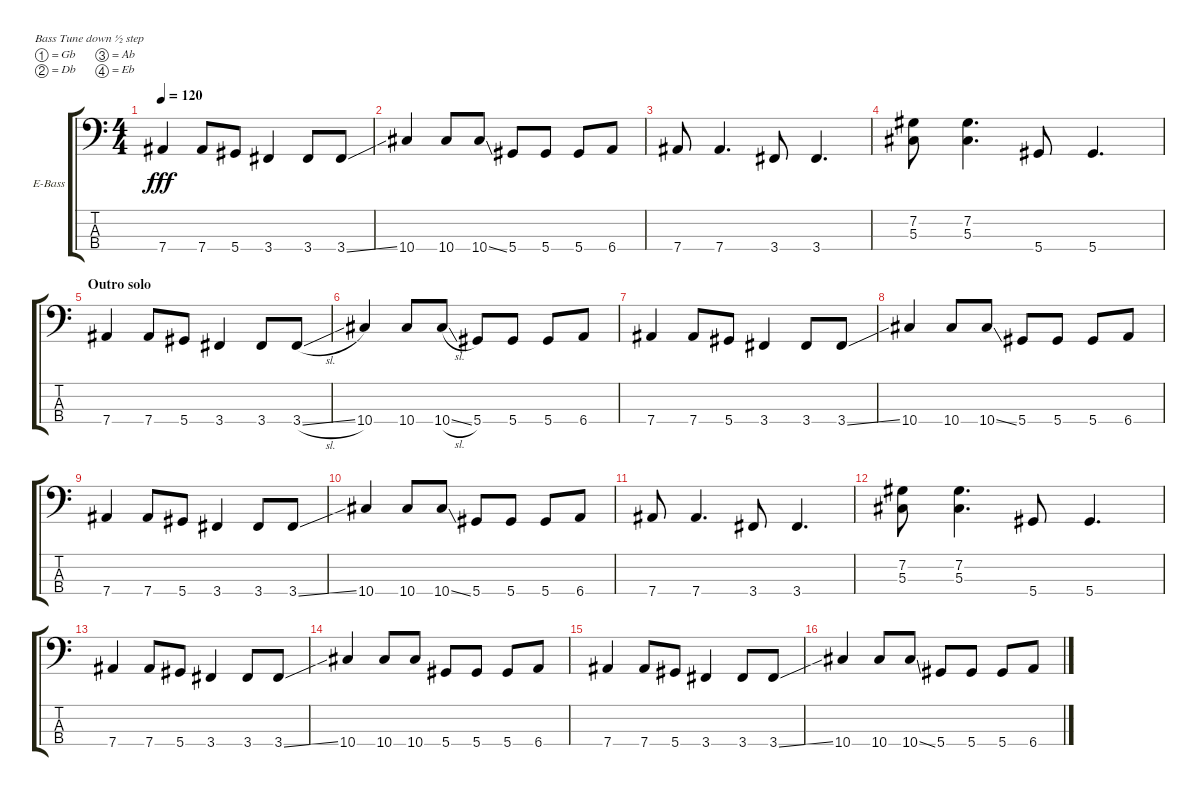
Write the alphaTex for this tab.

\bracketExtendMode groupsimilarinstruments
\firstSystemTrackNameOrientation horizontal
\otherSystemsTrackNameOrientation horizontal
\track ("Bass" "E-Bass") {instrument electricbasspick}
\staff {score tabs}
\tuning (Gb2 Db2 Ab1 Eb1)
\ts (4 4)
\tempo 120
\clef f4
\ks c
7.4.4{dy fff} 7.4.8 5.4.8 3.4.4 3.4.8 3.4{ss}.8 |
10.4.4 10.4.8 10.4{ss}.8 5.4.8 5.4.8 5.4.8 6.4.8 |
7.4.8 7.4.4{d} 3.4.8 3.4.4{d} |
(7.2 5.3).8 (7.2 5.3).4{d} 5.4.8 5.4.4{d} |
\section ("" "Outro solo")
7.4.4 7.4.8 5.4.8 3.4.4 3.4.8 3.4{sl}.8 |
10.4.4 10.4.8 10.4{sl}.8 5.4.8 5.4.8 5.4.8 6.4.8 |
7.4.4 7.4.8 5.4.8 3.4.4 3.4.8 3.4{ss}.8 |
10.4.4 10.4.8 10.4{ss}.8 5.4.8 5.4.8 5.4.8 6.4.8 |
7.4.4 7.4.8 5.4.8 3.4.4 3.4.8 3.4{ss}.8 |
10.4.4 10.4.8 10.4{ss}.8 5.4.8 5.4.8 5.4.8 6.4.8 |
7.4.8 7.4.4{d} 3.4.8 3.4.4{d} |
(7.2 5.3).8 (7.2 5.3).4{d} 5.4.8 5.4.4{d} |
7.4.4 7.4.8 5.4.8 3.4.4 3.4.8 3.4{ss}.8 |
10.4.4 10.4.8 10.4.8 5.4.8 5.4.8 5.4.8 6.4.8 |
7.4.4 7.4.8 5.4.8 3.4.4 3.4.8 3.4{ss}.8 |
10.4.4 10.4.8 10.4{ss}.8 5.4.8 5.4.8 5.4.8 6.4.8
